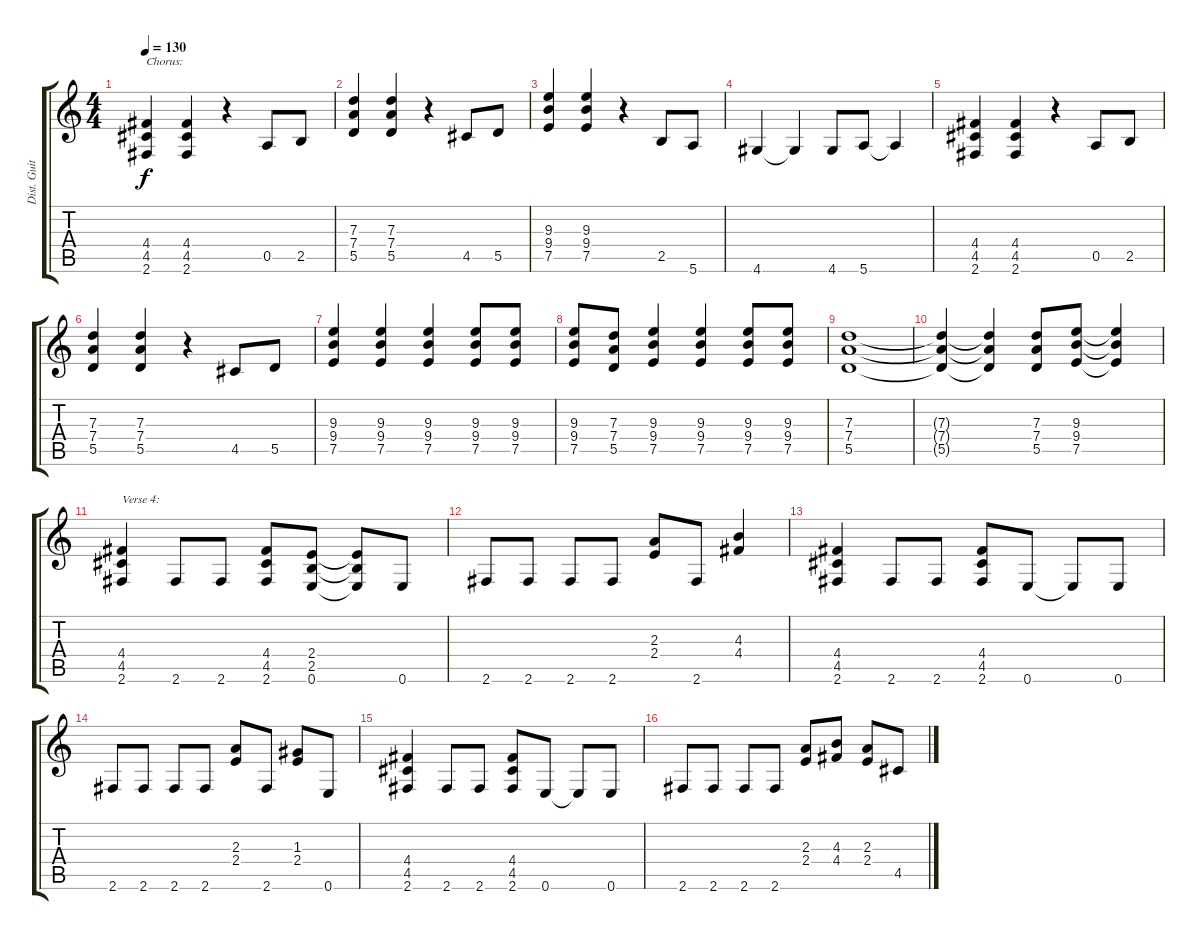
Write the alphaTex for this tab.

\track ("Dist. Guitar 2" "Dist. Guit") {instrument overdrivenguitar}
\staff {score tabs}
\tuning (E4 B3 G3 D3 A2 E2) {hide}
\ts (4 4)
\tempo 130
\clef g2
\ks c
(4.4 4.5 2.6).4{txt "Chorus:" dy f} (4.4 4.5 2.6).4 r.4 0.5.8 2.5.8 |
(7.3 7.4 5.5).4 (7.3 7.4 5.5).4 r.4 4.5.8 5.5.8 |
(9.3 9.4 7.5).4 (9.3 9.4 7.5).4 r.4 2.5.8 5.6.8 |
4.6.4 4.6{t}.4 4.6.8 5.6.8 5.6{t}.4 |
(4.4 4.5 2.6).4 (4.4 4.5 2.6).4 r.4 0.5.8 2.5.8 |
(7.3 7.4 5.5).4 (7.3 7.4 5.5).4 r.4 4.5.8 5.5.8 |
(9.3 9.4 7.5).4 (9.3 9.4 7.5).4 (9.3 9.4 7.5).4 (9.3 9.4 7.5).8 (9.3 9.4 7.5).8 |
(9.3 9.4 7.5).8 (7.3 7.4 5.5).8 (9.3 9.4 7.5).4 (9.3 9.4 7.5).4 (9.3 9.4 7.5).8 (9.3 9.4 7.5).8 |
(7.3 7.4 5.5).1 |
(7.3{t} 7.4{t} 5.5{t}).4 (7.3{t} 7.4{t} 5.5{t}).4 (7.3 7.4 5.5).8 (9.3 9.4 7.5).8 (9.3{t} 9.4{t} 7.5{t}).4 |
(4.4 4.5 2.6).4{txt "Verse 4:"} 2.6.8 2.6.8 (4.4 4.5 2.6).8 (2.4 2.5 0.6).8 (2.4{t} 2.5{t} 0.6{t}).8 0.6.8 |
2.6.8 2.6.8 2.6.8 2.6.8 (2.3 2.4).8 2.6.8 (4.3 4.4).4 |
(4.4 4.5 2.6).4 2.6.8 2.6.8 (4.4 4.5 2.6).8 0.6.8 0.6{t}.8 0.6.8 |
2.6.8 2.6.8 2.6.8 2.6.8 (2.3 2.4).8 2.6.8 (1.3 2.4).8 0.6.8 |
(4.4 4.5 2.6).4 2.6.8 2.6.8 (4.4 4.5 2.6).8 0.6.8 0.6{t}.8 0.6.8 |
2.6.8 2.6.8 2.6.8 2.6.8 (2.3 2.4).8 (4.3 4.4).8 (2.3 2.4).8 4.5.8
